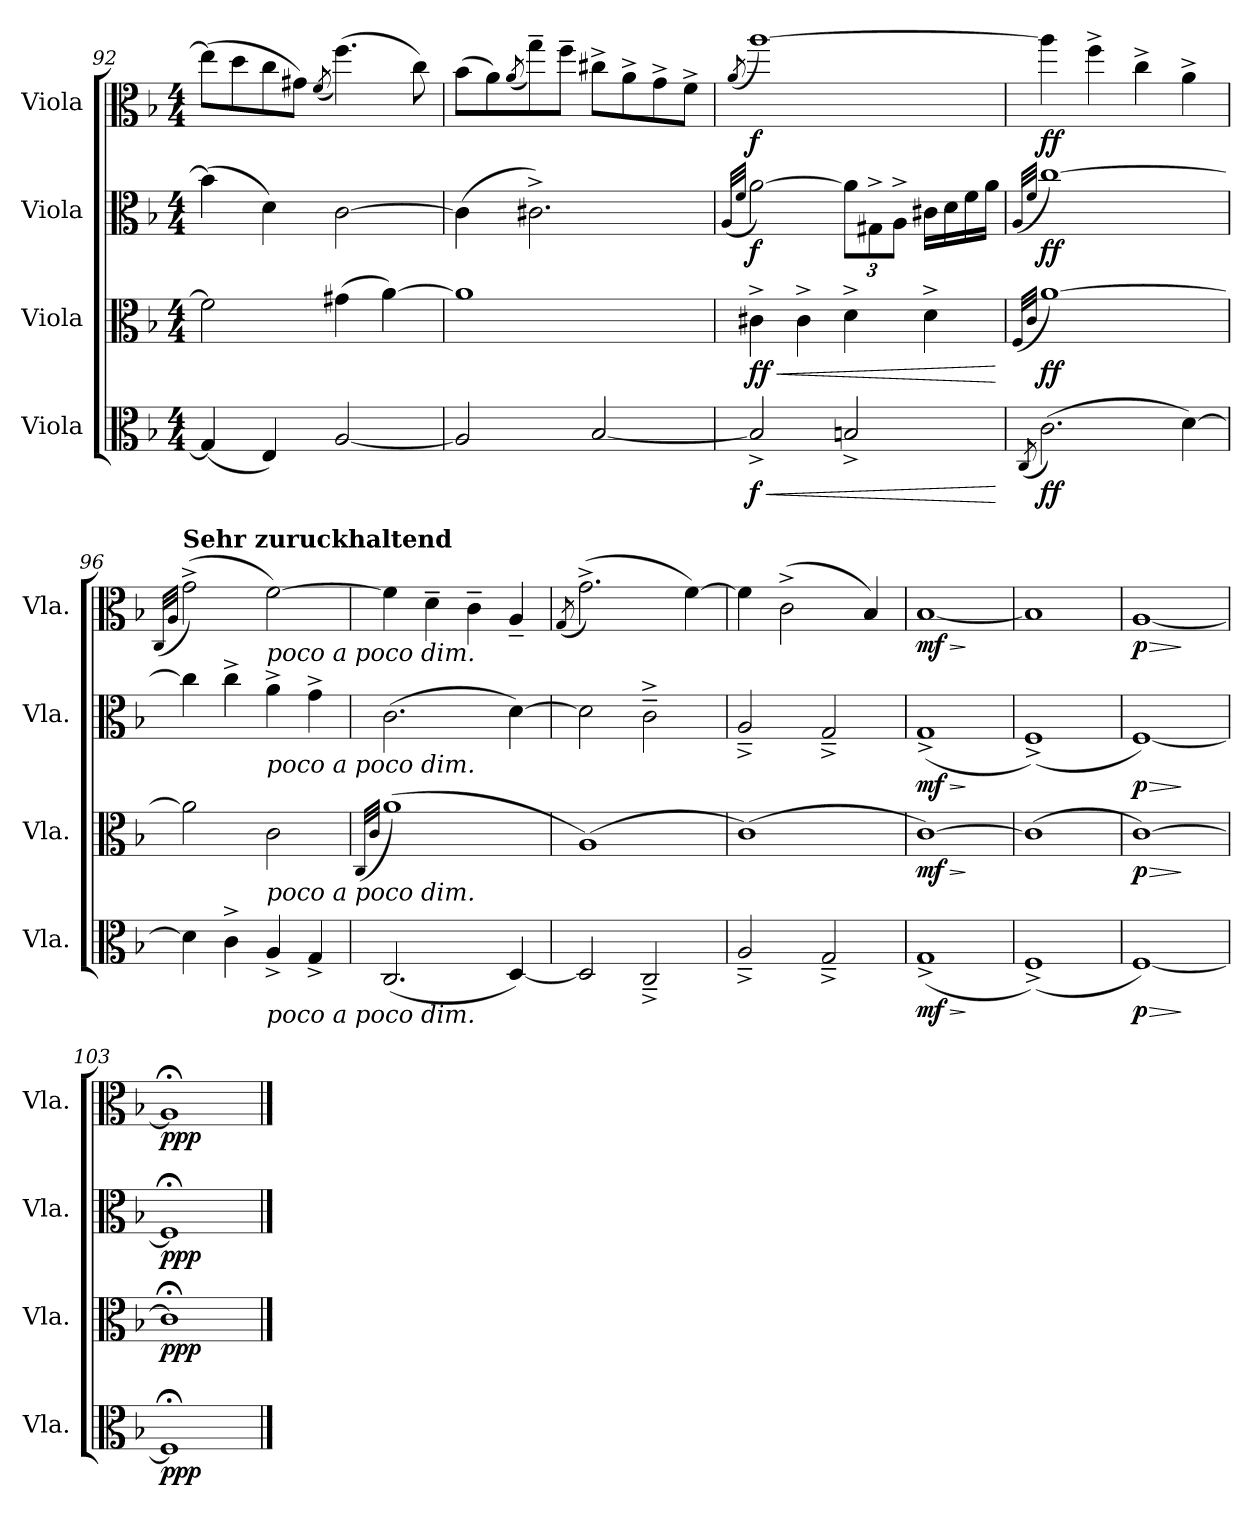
**kern	**dynam	**kern	**dynam	**kern	**dynam	**kern	**dynam
*part4	*part4	*part3	*part3	*part2	*part2	*part1	*part1
*staff4	*staff4	*staff3	*staff3	*staff2	*staff2	*staff1	*staff1
*I"Viola	*	*I"Viola	*	*I"Viola	*	*I"Viola	*
*I'Vla.	*	*I'Vla.	*	*I'Vla.	*	*I'Vla.	*
!!LO:PB:g=z
*clefC3	*	*clefC3	*	*clefC3	*	*clefC3	*
*k[b-]	*	*k[b-]	*	*k[b-]	*	*k[b-]	*
*M4/4	*	*M4/4	*	*M4/4	*	*M4/4	*
=92	=92	=92	=92	=92	=92	=92	=92
(4G#/]	.	2f\]	.	(4b\]	.	(8ee\L]	.
.	.	.	.	.	.	8dd\	.
4E/)	.	.	.	4d\)	.	8cc\	.
.	.	.	.	.	.	8g#X\J)	.
.	.	.	.	.	.	(8qf/	.
[2A/	.	(4g#X\	.	[2c\	.	(4.ff\)	.
.	.	[4a\)	.	.	.	.	.
.	.	.	.	.	.	8cc\)	.
=93	=93	=93	=93	=93	=93	=93	=93
2A/]	.	1a]	.	(4c\]	.	(8b-\L	.
.	.	.	.	.	.	8a\)	.
.	.	.	.	.	.	(8qa/	.
.	.	.	.	2.c#X^\)	.	8gg~\)	.
.	.	.	.	.	.	8ff~\J	.
[2B-/	.	.	.	.	.	8cc#X^\L	.
.	.	.	.	.	.	8a^\	.
.	.	.	.	.	.	8g^\	.
.	.	.	.	.	.	8f^\J	.
=94	=94	=94	=94	=94	=94	=94	=94
.	.	.	.	(>32qA/LLL	.	.	.
.	.	.	.	32qf/JJJ	.	(>8qa/	.
!	!LO:HP:b	!	!LO:HP:b	!	!	!	!
!	!LO:DY:n=1:b	!	!LO:DY:n=1:b	!	!LO:DY:b	!	!LO:DY:b
2B-^/]	< f	4c#X^\	< ff	[2a\)	f	[1aa)	f
.	.	4c#^\	.	.	.	.	.
*	*	*	*	*Xbrackettup	*	*	*
2Bn^/	.	4d^\	.	12a\L]	.	.	.
.	.	.	.	12G#X^\	.	.	.
.	.	.	.	12A^\J	.	.	.
.	.	4d^\	.	16c#X\LL	.	.	.
.	.	.	.	16d\	.	.	.
.	.	.	.	16f\	.	.	.
.	.	.	.	16a\JJ	.	.	.
.	[	.	[	.	.	.	.
=95	=95	=95	=95	=95	=95	=95	=95
.	.	(>32qF/LLL	.	(>32qA/LLL	.	.	.
(8qC/	.	32qc/JJJ	.	32qf/JJJ	.	.	.
!	!LO:DY:b	!	!LO:DY:b	!	!LO:DY:b	!	!LO:DY:b
(2.c\)	ff	[1a)	ff	[1cc)	ff	4aa\]	ff
.	.	.	.	.	.	4ff^\	.
.	.	.	.	.	.	4cc^\	.
[4d\)	.	.	.	.	.	4a^\	.
!!LO:LB:g=z
=96	=96	=96	=96	=96	=96	=96	=96
.	.	.	.	.	.	(>32qC/LLL	.
.	.	.	.	.	.	32qA/JJJ	.
!	!	!	!	!	!	!LO:TX:a:B:t=Sehr zuruckhaltend	!
4d\]	.	2a\]	.	4cc\]	.	(2g^\)	.
4c^\	.	.	.	4cc^\	.	.	.
!	!	!	!	!	!	!LO:TX:b:i:t=poco a poco dim.	!
!	!	!	!	!LO:TX:b:i:t=poco a poco dim.	!	!	!
!	!	!LO:TX:b:i:t=poco a poco dim.	!	!	!	!	!
!LO:TX:b:i:t=poco a poco dim.	!	!	!	!	!	!	!
4A^/	.	2c\	.	4a^\	.	[2f\)	.
4G^/	.	.	.	4g^\	.	.	.
=97	=97	=97	=97	=97	=97	=97	=97
.	.	(>32qC/LLL	.	.	.	.	.
.	.	32qc/JJJ	.	.	.	.	.
(2.C/	.	(1a)	.	(2.c\	.	4f\]	.
.	.	.	.	.	.	4d~\	.
.	.	.	.	.	.	4c~\	.
[4D/)	.	.	.	[4d\)	.	4A~/	.
=98	=98	=98	=98	=98	=98	=98	=98
.	.	.	.	.	.	(8qG/	.
2D/]	.	(1A)	.	2d\]	.	(2.g^\)	.
2C~^/	.	.	.	2c~^\	.	.	.
.	.	.	.	.	.	[4f\)	.
=99	=99	=99	=99	=99	=99	=99	=99
2A~^/	.	(1c)	.	2A~^/	.	4f\]	.
.	.	.	.	.	.	(2c^\	.
2G~^/	.	.	.	2G~^/	.	.	.
.	.	.	.	.	.	4B-/)	.
=100	=100	=100	=100	=100	=100	=100	=100
!	!LO:HP:b	!	!LO:HP:b	!	!LO:HP:b	!	!LO:HP:b
!	!LO:DY:n=1:b	!	!LO:DY:n=1:b	!	!LO:DY:n=1:b	!	!LO:DY:n=1:b
(1G^	> mf	[1c)	> mf	(1G^	> mf	[1B-	> mf
.	]	.	]	.	]	.	]
=101	=101	=101	=101	=101	=101	=101	=101
(1F^)	.	(1c]	.	(1F^)	.	1B-]	.
=102	=102	=102	=102	=102	=102	=102	=102
!	!LO:HP:b	!	!LO:HP:b	!	!LO:HP:b	!	!LO:HP:b
!	!LO:DY:n=1:b	!	!LO:DY:n=1:b	!	!LO:DY:n=1:b	!	!LO:DY:n=1:b
[1F)	> p	[1c)	> p	[1F)	> p	[1A	> p
.	]	.	]	.	]	.	]
=103	=103	=103	=103	=103	=103	=103	=103
!	!LO:DY:b	!	!LO:DY:b	!	!LO:DY:b	!	!LO:DY:b
1F;<]	ppp	1c;<]	ppp	1F;<]	ppp	1A;<]	ppp
==	==	==	==	==	==	==	==
*-	*-	*-	*-	*-	*-	*-	*-
